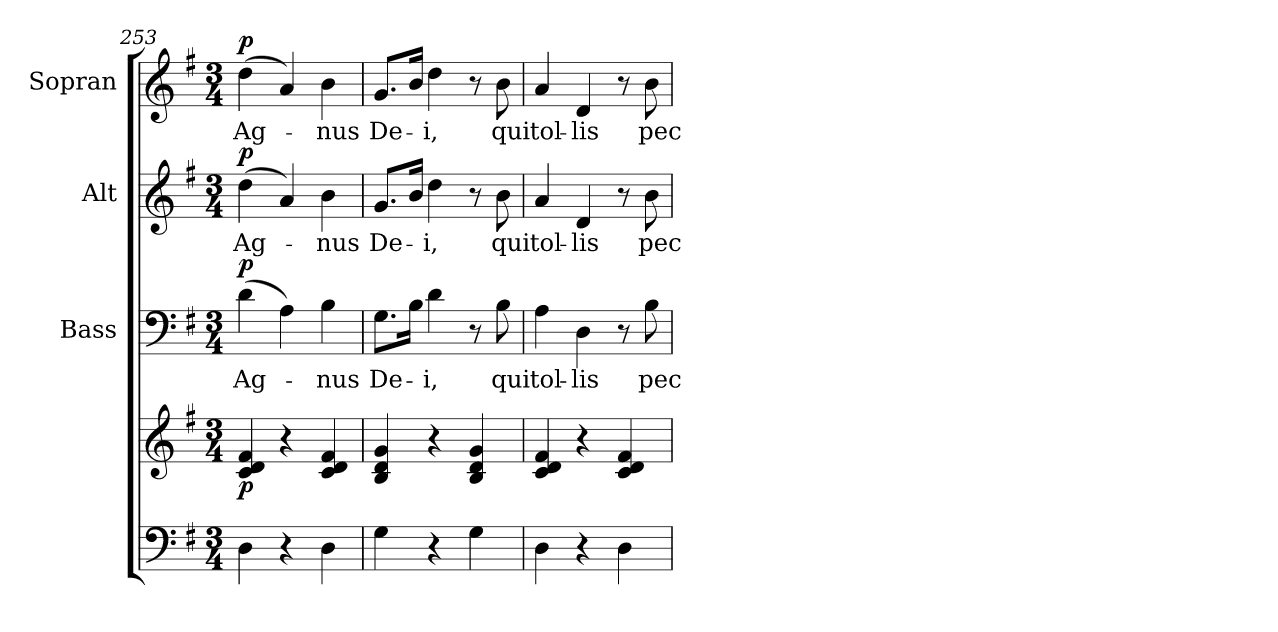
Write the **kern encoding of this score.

**kern	**kern	**dynam	**kern	**text	**dynam	**kern	**text	**dynam	**kern	**text	**dynam
*part4	*part4	*part4	*part3	*part3	*part3	*part2	*part2	*part2	*part1	*part1	*part1
*staff5	*staff4	*staff4/5	*staff3	*staff3	*staff3	*staff2	*staff2	*staff2	*staff1	*staff1	*staff1
*	*	*	*I"Bass	*	*	*I"Alt	*	*	*I"Sopran	*	*
*	*	*	*I'B.	*	*	*I'A.	*	*	*I'S.	*	*
!!LO:LB:g=z
*clefF4	*clefG2	*	*clefF4	*	*	*clefG2	*	*	*clefG2	*	*
*k[f#]	*k[f#]	*	*k[f#]	*	*	*k[f#]	*	*	*k[f#]	*	*
*G:	*G:	*	*G:	*	*	*G:	*	*	*G:	*	*
*M3/4	*M3/4	*	*M3/4	*	*	*M3/4	*	*	*M3/4	*	*
=253	=253	=253	=253	=253	=253	=253	=253	=253	=253	=253	=253
!	!	!LO:DY:b	!	!LO:LY:b	!LO:DY:a	!	!LO:LY:b	!LO:DY:a	!	!LO:LY:b	!LO:DY:a
4D\	4c/ 4d/ 4f#/	p	(>4d\	Ag-	p	(>4dd\	Ag-	p	(>4dd\	Ag-	p
4r	4r	.	4A\)	.	.	4a/)	.	.	4a/)	.	.
!	!	!	!	!LO:LY:b	!	!	!LO:LY:b	!	!	!LO:LY:b	!
4D\	4c/ 4d/ 4f#/	.	4B\	-nus	.	4b\	-nus	.	4b\	-nus	.
=254	=254	=254	=254	=254	=254	=254	=254	=254	=254	=254	=254
!	!	!	!	!LO:LY:b	!	!	!LO:LY:b	!	!	!LO:LY:b	!
4G\	4B/ 4d/ 4g/	.	8.G\L	De-	.	8.g/L	De-	.	8.g/L	De-	.
.	.	.	16B\Jk	.	.	16b/Jk	.	.	16b/Jk	.	.
!	!	!	!	!LO:LY:b	!	!	!LO:LY:b	!	!	!LO:LY:b	!
4r	4r	.	4d\	-i,	.	4dd\	-i,	.	4dd\	-i,	.
4G\	4B/ 4d/ 4g/	.	8r	.	.	8r	.	.	8r	.	.
!	!	!	!	!LO:LY:b	!	!	!LO:LY:b	!	!	!LO:LY:b	!
.	.	.	8B\	qui	.	8b\	qui	.	8b\	qui	.
=255	=255	=255	=255	=255	=255	=255	=255	=255	=255	=255	=255
!	!	!	!	!LO:LY:b	!	!	!LO:LY:b	!	!	!LO:LY:b	!
4D\	4c/ 4d/ 4f#/	.	4A\	tol-	.	4a/	tol-	.	4a/	tol-	.
!	!	!	!	!LO:LY:b	!	!	!LO:LY:b	!	!	!LO:LY:b	!
4r	4r	.	4D\	-lis	.	4d/	-lis	.	4d/	-lis	.
4D\	4c/ 4d/ 4f#/	.	8r	.	.	8r	.	.	8r	.	.
!	!	!	!	!LO:LY:b	!	!	!LO:LY:b	!	!	!LO:LY:b	!
.	.	.	8B\	pec-	.	8b\	pec-	.	8b\	pec-	.
=	=	=	=	=	=	=	=	=	=	=	=
*-	*-	*-	*-	*-	*-	*-	*-	*-	*-	*-	*-
